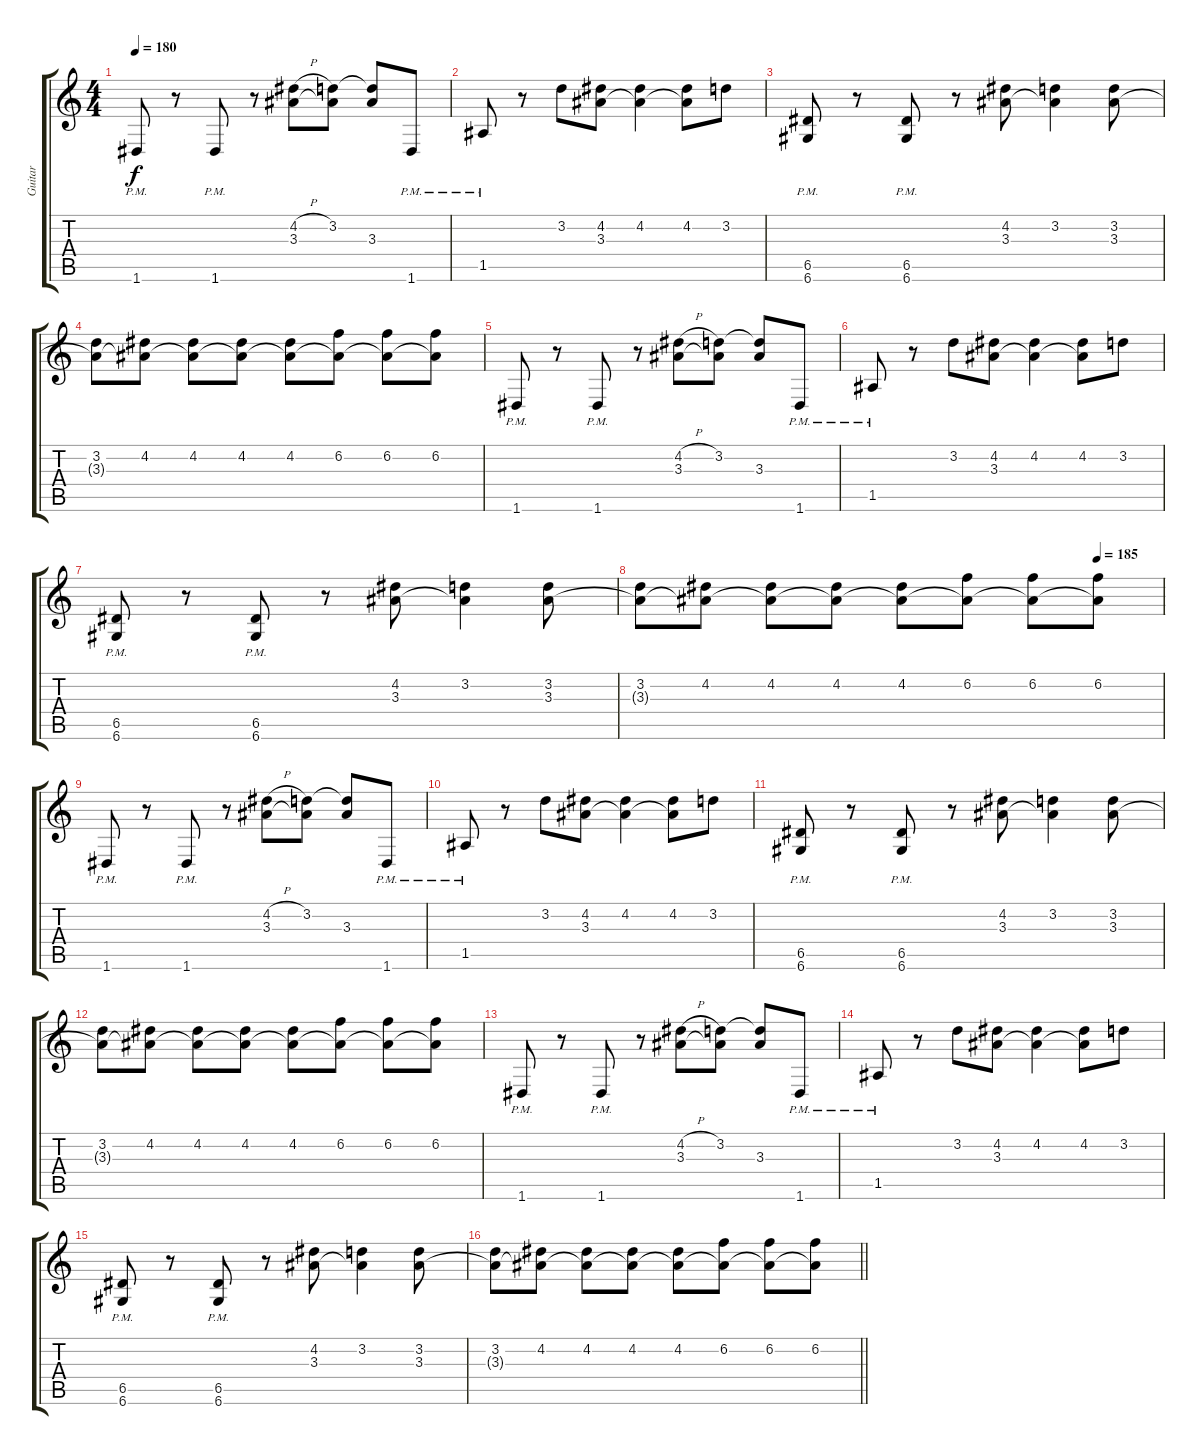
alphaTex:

\track ("Guitar" "Guitar") {instrument distortionguitar}
\staff {score tabs}
\tuning (E4 B3 G3 D3 A2 D2) {hide}
\ts (4 4)
\tempo 180
\clef g2
\ks c
1.6{pm}.8{dy f} r.8 1.6{pm}.8 r.8 (4.2{h} 3.3).8 (3.2 3.3{t}).8 (3.2{t} 3.3).8 1.6{pm}.8 |
1.5{pm}.8 r.8 3.2.8 (4.2 3.3).8 (4.2 3.3{t}).4 (4.2 3.3{t}).8 3.2.8 |
(6.5{pm} 6.6{pm}).8 r.8 (6.5{pm} 6.6{pm}).8 r.8 (4.2 3.3).8 (3.2 3.3{t}).4 (3.2 3.3).8 |
(3.2 3.3{t}).8 (4.2 3.3{t}).8 (4.2 3.3{t}).8 (4.2 3.3{t}).8 (4.2 3.3{t}).8 (6.2 3.3{t}).8 (6.2 3.3{t}).8 (6.2 3.3{t}).8 |
1.6{pm}.8 r.8 1.6{pm}.8 r.8 (4.2{h} 3.3).8 (3.2 3.3{t}).8 (3.2{t} 3.3).8 1.6{pm}.8 |
1.5{pm}.8 r.8 3.2.8 (4.2 3.3).8 (4.2 3.3{t}).4 (4.2 3.3{t}).8 3.2.8 |
(6.5{pm} 6.6{pm}).8 r.8 (6.5{pm} 6.6{pm}).8 r.8 (4.2 3.3).8 (3.2 3.3{t}).4 (3.2 3.3).8 |
\tempo (185 0.875)
(3.2 3.3{t}).8 (4.2 3.3{t}).8 (4.2 3.3{t}).8 (4.2 3.3{t}).8 (4.2 3.3{t}).8 (6.2 3.3{t}).8 (6.2 3.3{t}).8 (6.2 3.3{t}).8 |
1.6{pm}.8 r.8 1.6{pm}.8 r.8 (4.2{h} 3.3).8 (3.2 3.3{t}).8 (3.2{t} 3.3).8 1.6{pm}.8 |
1.5{pm}.8 r.8 3.2.8 (4.2 3.3).8 (4.2 3.3{t}).4 (4.2 3.3{t}).8 3.2.8 |
(6.5{pm} 6.6{pm}).8 r.8 (6.5{pm} 6.6{pm}).8 r.8 (4.2 3.3).8 (3.2 3.3{t}).4 (3.2 3.3).8 |
(3.2 3.3{t}).8 (4.2 3.3{t}).8 (4.2 3.3{t}).8 (4.2 3.3{t}).8 (4.2 3.3{t}).8 (6.2 3.3{t}).8 (6.2 3.3{t}).8 (6.2 3.3{t}).8 |
1.6{pm}.8 r.8 1.6{pm}.8 r.8 (4.2{h} 3.3).8 (3.2 3.3{t}).8 (3.2{t} 3.3).8 1.6{pm}.8 |
1.5{pm}.8 r.8 3.2.8 (4.2 3.3).8 (4.2 3.3{t}).4 (4.2 3.3{t}).8 3.2.8 |
(6.5{pm} 6.6{pm}).8 r.8 (6.5{pm} 6.6{pm}).8 r.8 (4.2 3.3).8 (3.2 3.3{t}).4 (3.2 3.3).8 |
\barLineRight lightlight
(3.2 3.3{t}).8 (4.2 3.3{t}).8 (4.2 3.3{t}).8 (4.2 3.3{t}).8 (4.2 3.3{t}).8 (6.2 3.3{t}).8 (6.2 3.3{t}).8 (6.2 3.3{t}).8
